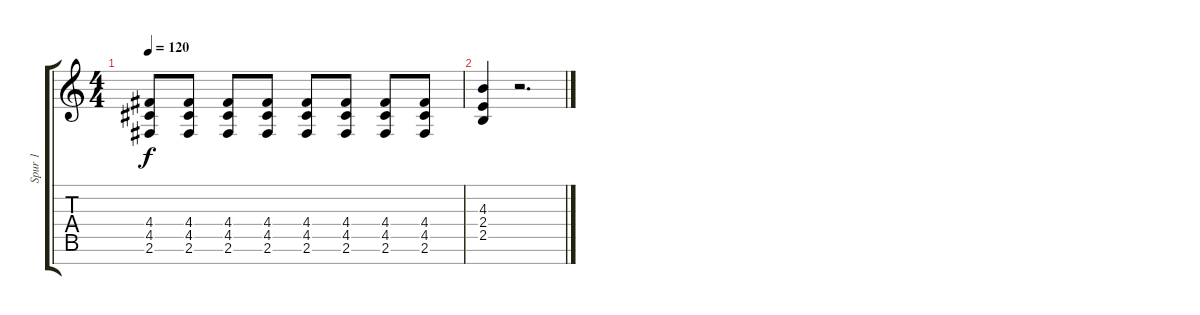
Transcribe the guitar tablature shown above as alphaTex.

\track ("Spur 1" "Spur 1") {instrument distortionguitar}
\staff {score tabs}
\tuning (E4 B3 G3 D3 A2 E2 B1) {hide}
\ts (4 4)
\tempo 120
\clef g2
\ks c
(4.4 4.5 2.6).8{dy f} (4.4 4.5 2.6).8 (4.4 4.5 2.6).8 (4.4 4.5 2.6).8 (4.4 4.5 2.6).8 (4.4 4.5 2.6).8 (4.4 4.5 2.6).8 (4.4 4.5 2.6).8 |
(4.3 2.4 2.5).4 r.2{d}
